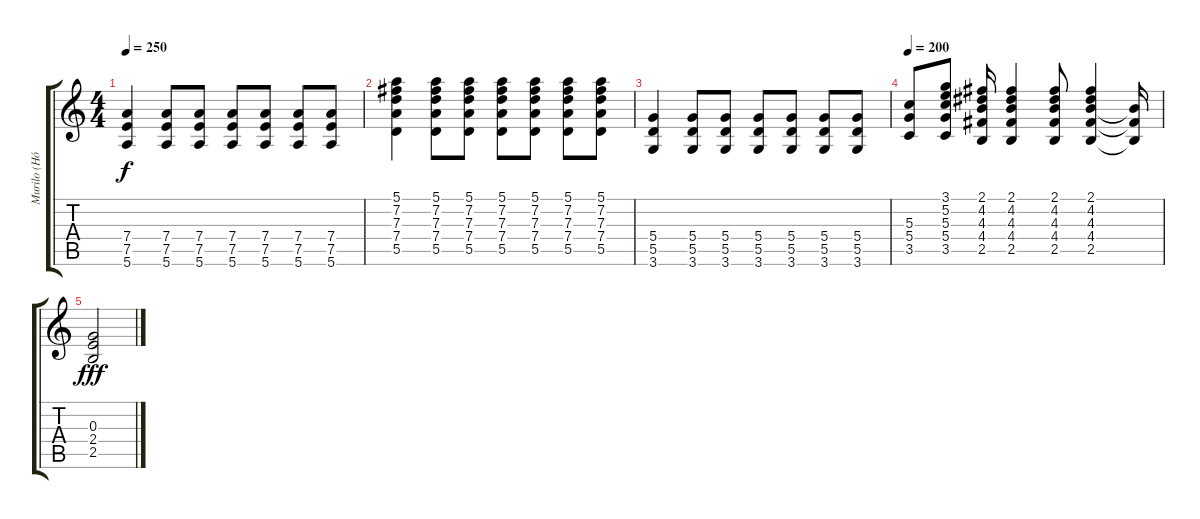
\track ("Murilo (Hósped)" "Murilo (Hó") {instrument distortionguitar}
\staff {score tabs}
\tuning (E4 B3 G3 D3 A2 E2) {hide}
\ts (4 4)
\tempo 250
\clef g2
\ks c
(7.4 7.5 5.6).4{dy f} (7.4 7.5 5.6).8 (7.4 7.5 5.6).8 (7.4 7.5 5.6).8 (7.4 7.5 5.6).8 (7.4 7.5 5.6).8 (7.4 7.5 5.6).8 |
(5.1 7.2 7.3 7.4 5.5).4 (5.1 7.2 7.3 7.4 5.5).8 (5.1 7.2 7.3 7.4 5.5).8 (5.1 7.2 7.3 7.4 5.5).8 (5.1 7.2 7.3 7.4 5.5).8 (5.1 7.2 7.3 7.4 5.5).8 (5.1 7.2 7.3 7.4 5.5).8 |
(5.4 5.5 3.6).4 (5.4 5.5 3.6).8 (5.4 5.5 3.6).8 (5.4 5.5 3.6).8 (5.4 5.5 3.6).8 (5.4 5.5 3.6).8 (5.4 5.5 3.6).8 |
\tempo 200
(5.3 5.4 3.5).8 (3.1 5.2 5.3 5.4 3.5).8 (2.1 4.2 4.3 4.4 2.5).16 (2.1 4.2 4.3 4.4 2.5).4 (2.1 4.2 4.3 4.4 2.5).8 (2.1 4.2 4.3 4.4 2.5).4 (4.3{t} 4.4{t} 2.5{t}).16 |
(0.3 2.4 2.5).2{dy fff}
